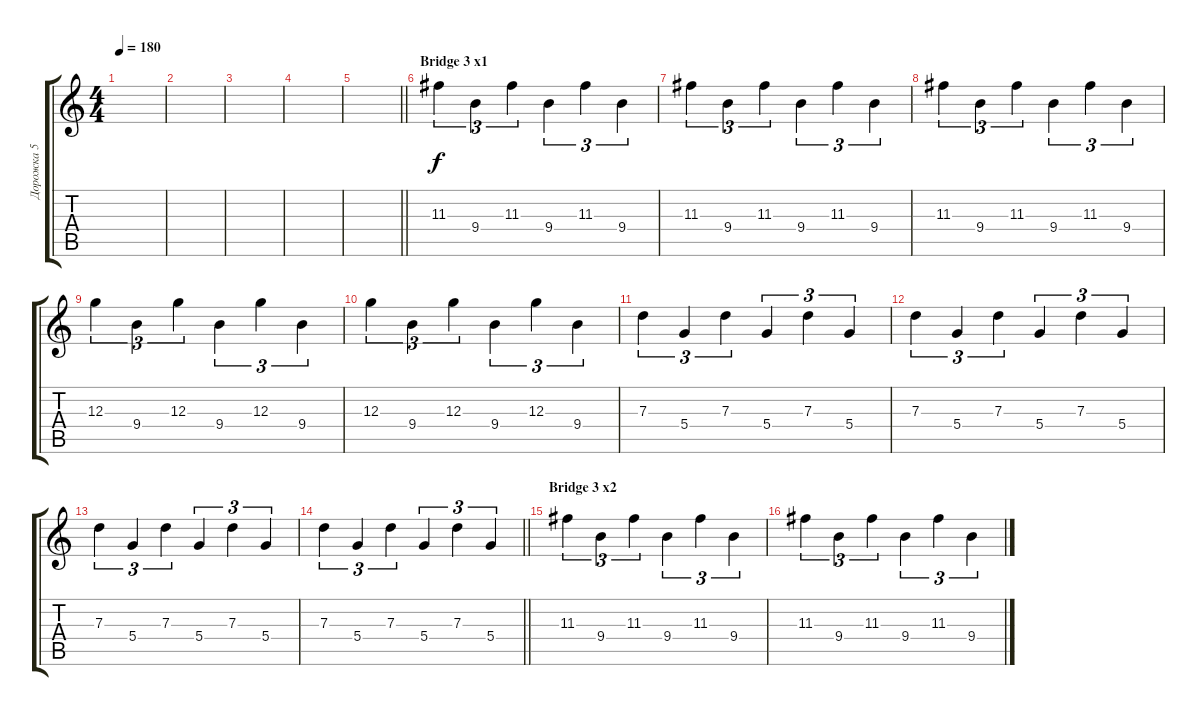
\track ("Дорожка 5" "Дорожка 5") {instrument acousticguitarsteel}
\staff {score tabs}
\tuning (E4 B3 G3 D3 A2 E2) {hide}
\ts (4 4)
\tempo 180
\clef g2
\ks c
|
|
|
|
\barLineRight lightlight
|
\section ("" "Bridge 3 x1")
11.3.4{tu (3 2)} 9.4.4{tu (3 2)} 11.3.4{tu (3 2)} 9.4.4{tu (3 2)} 11.3.4{tu (3 2)} 9.4.4{tu (3 2)} |
11.3.4{tu (3 2)} 9.4.4{tu (3 2)} 11.3.4{tu (3 2)} 9.4.4{tu (3 2)} 11.3.4{tu (3 2)} 9.4.4{tu (3 2)} |
11.3.4{tu (3 2)} 9.4.4{tu (3 2)} 11.3.4{tu (3 2)} 9.4.4{tu (3 2)} 11.3.4{tu (3 2)} 9.4.4{tu (3 2)} |
12.3.4{tu (3 2)} 9.4.4{tu (3 2)} 12.3.4{tu (3 2)} 9.4.4{tu (3 2)} 12.3.4{tu (3 2)} 9.4.4{tu (3 2)} |
12.3.4{tu (3 2)} 9.4.4{tu (3 2)} 12.3.4{tu (3 2)} 9.4.4{tu (3 2)} 12.3.4{tu (3 2)} 9.4.4{tu (3 2)} |
7.3.4{tu (3 2)} 5.4.4{tu (3 2)} 7.3.4{tu (3 2)} 5.4.4{tu (3 2)} 7.3.4{tu (3 2)} 5.4.4{tu (3 2)} |
7.3.4{tu (3 2)} 5.4.4{tu (3 2)} 7.3.4{tu (3 2)} 5.4.4{tu (3 2)} 7.3.4{tu (3 2)} 5.4.4{tu (3 2)} |
7.3.4{tu (3 2)} 5.4.4{tu (3 2)} 7.3.4{tu (3 2)} 5.4.4{tu (3 2)} 7.3.4{tu (3 2)} 5.4.4{tu (3 2)} |
\barLineRight lightlight
7.3.4{tu (3 2)} 5.4.4{tu (3 2)} 7.3.4{tu (3 2)} 5.4.4{tu (3 2)} 7.3.4{tu (3 2)} 5.4.4{tu (3 2)} |
\section ("" "Bridge 3 x2")
11.3.4{tu (3 2)} 9.4.4{tu (3 2)} 11.3.4{tu (3 2)} 9.4.4{tu (3 2)} 11.3.4{tu (3 2)} 9.4.4{tu (3 2)} |
11.3.4{tu (3 2)} 9.4.4{tu (3 2)} 11.3.4{tu (3 2)} 9.4.4{tu (3 2)} 11.3.4{tu (3 2)} 9.4.4{tu (3 2)}
